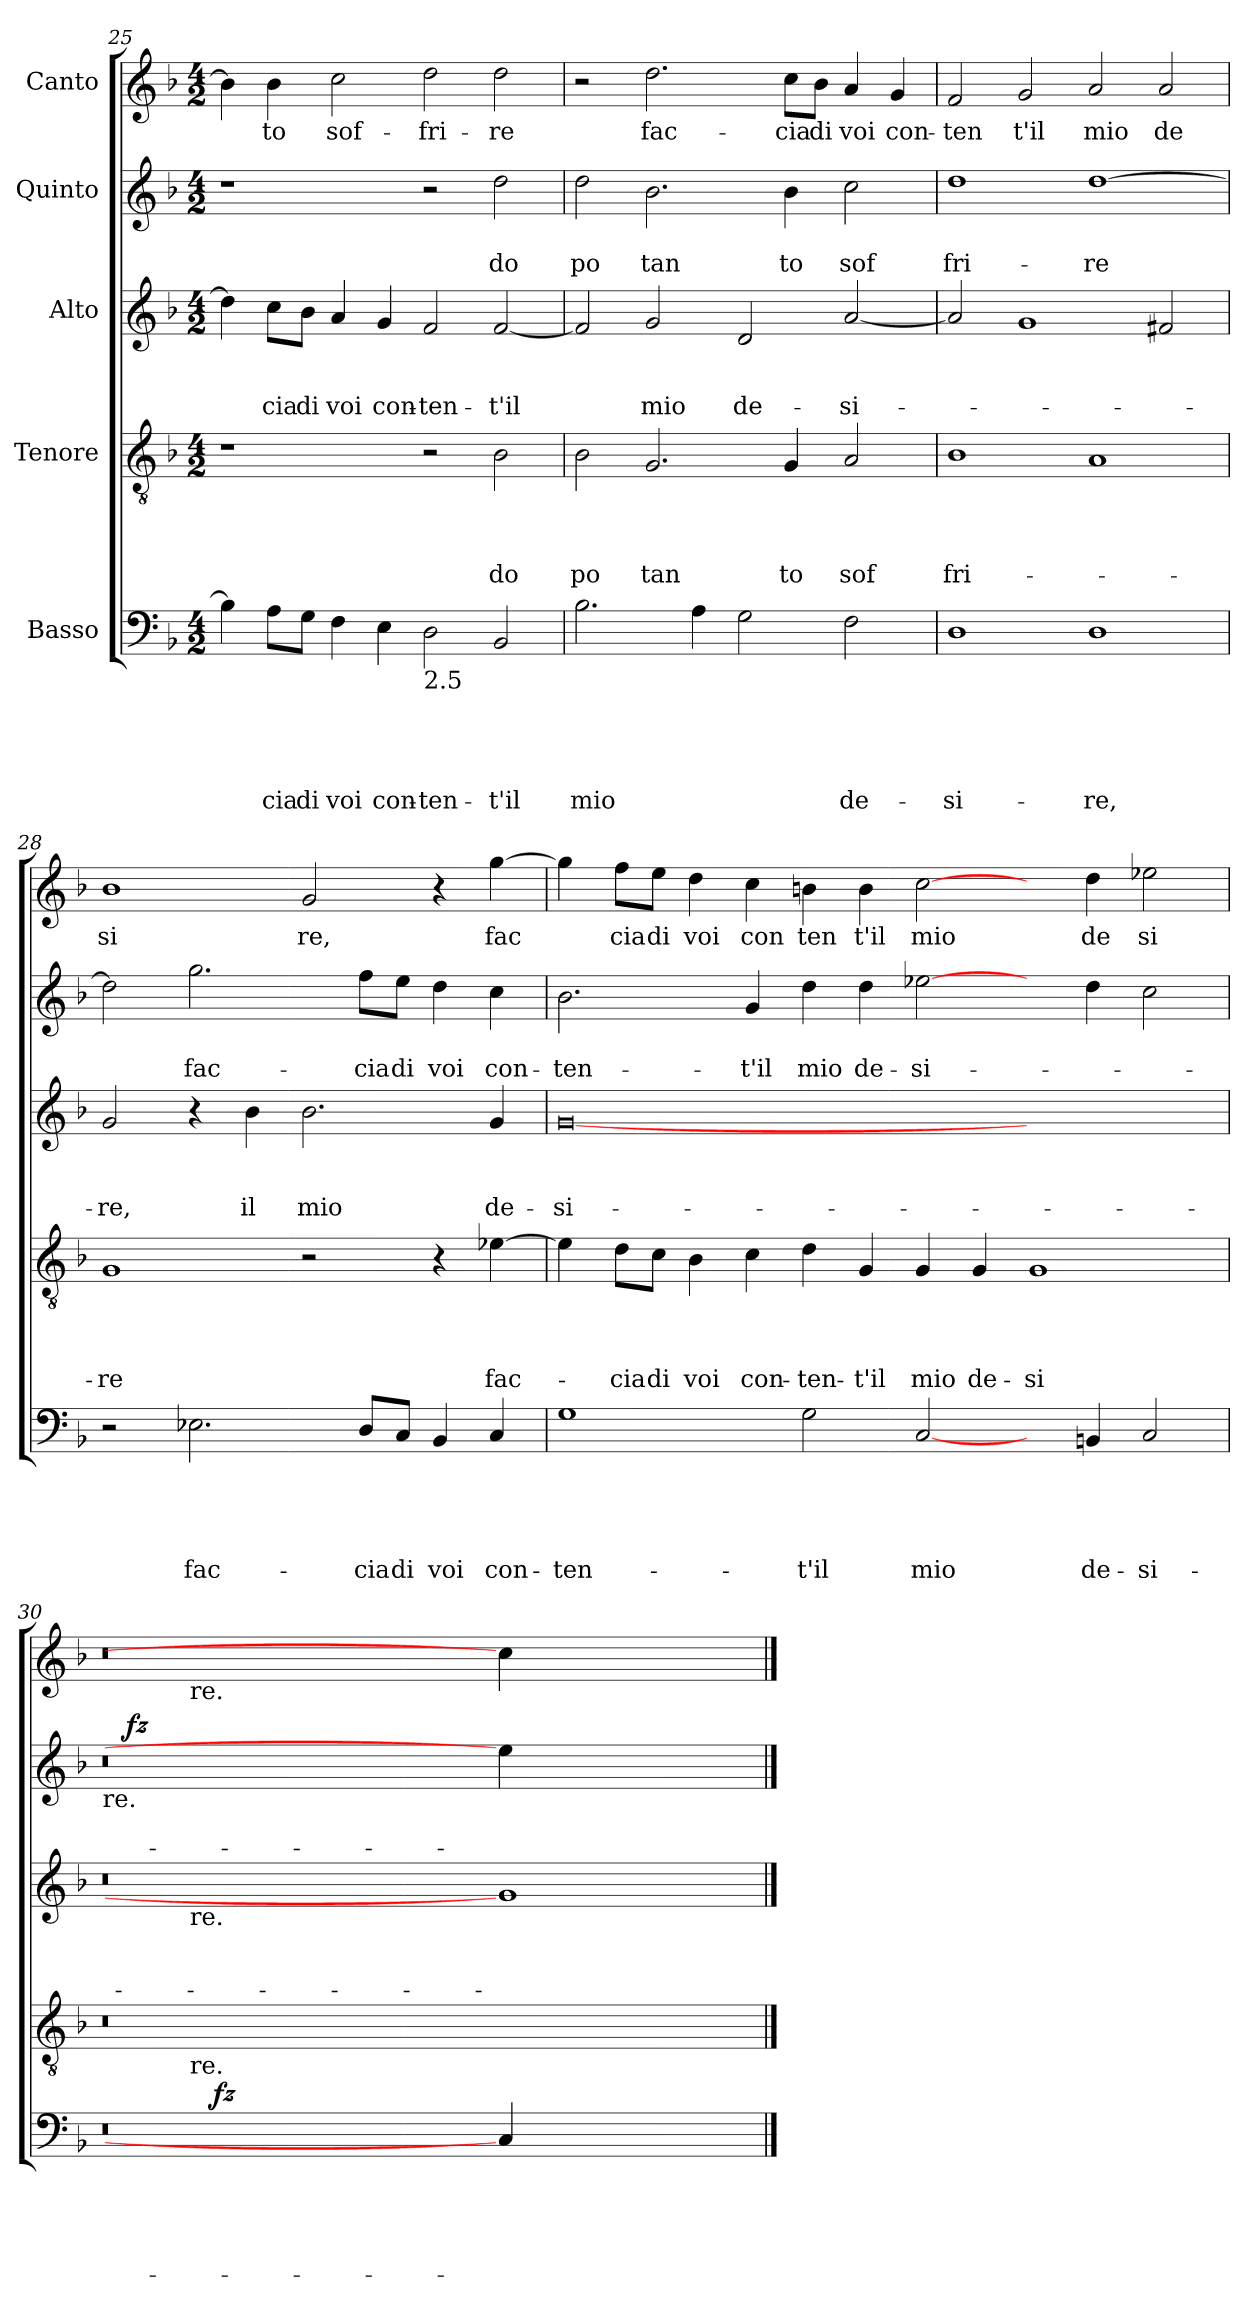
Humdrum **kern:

**kern	**text	**text	**text	**text	**text	**dynam	**kern	**text	**text	**text	**text	**kern	**text	**text	**text	**kern	**text	**text	**dynam	**kern	**text
*part5	*part5	*part5	*part5	*part5	*part5	*part5	*part4	*part4	*part4	*part4	*part4	*part3	*part3	*part3	*part3	*part2	*part2	*part2	*part2	*part1	*part1
*staff5	*staff5	*staff5	*staff5	*staff5	*staff5	*staff5	*staff4	*staff4	*staff4	*staff4	*staff4	*staff3	*staff3	*staff3	*staff3	*staff2	*staff2	*staff2	*staff2	*staff1	*staff1
*I"Basso	*	*	*	*	*	*	*I"Tenore	*	*	*	*	*I"Alto	*	*	*	*I"Quinto	*	*	*	*I"Canto	*
*clefF4	*	*	*	*	*	*	*clefGv2	*	*	*	*	*clefG2	*	*	*	*clefG2	*	*	*	*clefG2	*
*k[b-]	*	*	*	*	*	*	*k[b-]	*	*	*	*	*k[b-]	*	*	*	*k[b-]	*	*	*	*k[b-]	*
*F:	*	*	*	*	*	*	*F:	*	*	*	*	*F:	*	*	*	*F:	*	*	*	*F:	*
*M4/2	*	*	*	*	*	*	*M4/2	*	*	*	*	*M4/2	*	*	*	*M4/2	*	*	*	*M4/2	*
=25	=25	=25	=25	=25	=25	=25	=25	=25	=25	=25	=25	=25	=25	=25	=25	=25	=25	=25	=25	=25	=25
4B-\]	.	.	.	.	.	.	1r	.	.	.	.	4dd\]	.	.	.	1r	.	.	.	4b-\]	.
!	!	!	!	!	!LO:LY:b	!	!	!	!	!	!	!	!	!	!LO:LY:b	!	!	!	!	!	!LO:LY:b
8A\L	.	.	.	.	-cia	.	.	.	.	.	.	8cc\L	.	.	-cia	.	.	.	.	4b-\	-to
!	!	!	!	!	!LO:LY:b	!	!	!	!	!	!	!	!	!	!LO:LY:b	!	!	!	!	!	!
8G\J	.	.	.	.	di	.	.	.	.	.	.	8b-\J	.	.	di	.	.	.	.	.	.
!	!	!	!	!	!LO:LY:b	!	!	!	!	!	!	!	!	!	!LO:LY:b	!	!	!	!	!	!LO:LY:b
4F\	.	.	.	.	voi	.	.	.	.	.	.	4a/	.	.	voi	.	.	.	.	2cc\	sof-
!	!	!	!	!	!LO:LY:b	!	!	!	!	!	!	!	!	!	!LO:LY:b	!	!	!	!	!	!
4E\	.	.	.	.	con-	.	.	.	.	.	.	4g/	.	.	con-	.	.	.	.	.	.
!LO:TX:b:t=2.5	!	!	!	!	!	!	!	!	!	!	!	!	!	!	!	!	!	!	!	!	!
!	!	!	!	!	!LO:LY:b	!	!	!	!	!	!	!	!	!	!LO:LY:b	!	!	!	!	!	!LO:LY:b
2D\	.	.	.	.	-ten-	.	2r	.	.	.	.	2f/	.	.	-ten-	2r	.	.	.	2dd\	-fri-
!	!	!	!	!	!LO:LY:b	!	!	!	!	!	!LO:LY:b	!	!	!	!LO:LY:b	!	!	!LO:LY:b	!	!	!LO:LY:b
2BB-/	.	.	.	.	-t'il	.	2B-\	.	.	.	do	[<2f/	.	.	-t'il	2dd\	.	do	.	2dd\	-re
=26	=26	=26	=26	=26	=26	=26	=26	=26	=26	=26	=26	=26	=26	=26	=26	=26	=26	=26	=26	=26	=26
!	!	!	!	!	!LO:LY:b	!	!	!	!	!	!LO:LY:b	!	!	!	!	!	!	!LO:LY:b	!	!	!
2.B-\	.	.	.	.	mio	.	2B-\	.	.	.	po	2f/]	.	.	.	2dd\	.	po	.	2r	.
!	!	!	!	!	!	!	!	!	!	!	!LO:LY:b	!	!	!	!LO:LY:b	!	!	!LO:LY:b	!	!	!LO:LY:b
.	.	.	.	.	.	.	2.G/	.	.	.	tan	2g/	.	.	mio	2.b-\	.	tan	.	2.dd\	fac-
4A\	.	.	.	.	.	.	.	.	.	.	.	.	.	.	.	.	.	.	.	.	.
!	!	!	!	!	!	!	!	!	!	!	!	!	!	!	!LO:LY:b	!	!	!	!	!	!
2G\	.	.	.	.	.	.	.	.	.	.	.	2d/	.	.	de-	.	.	.	.	.	.
!	!	!	!	!	!	!	!	!	!	!	!LO:LY:b	!	!	!	!	!	!	!LO:LY:b	!	!	!LO:LY:b
.	.	.	.	.	.	.	4G/	.	.	.	to	.	.	.	.	4b-\	.	to	.	8cc\L	-cia
!	!	!	!	!	!	!	!	!	!	!	!	!	!	!	!	!	!	!	!	!	!LO:LY:b
.	.	.	.	.	.	.	.	.	.	.	.	.	.	.	.	.	.	.	.	8b-\J	di
!	!	!	!	!	!LO:LY:b	!	!	!	!	!	!LO:LY:b	!	!	!	!LO:LY:b	!	!	!LO:LY:b	!	!	!LO:LY:b
2F\	.	.	.	.	de-	.	2A/	.	.	.	sof	[>2a/	.	.	-si-	2cc\	.	sof	.	4a/	voi
!	!	!	!	!	!	!	!	!	!	!	!	!	!	!	!	!	!	!	!	!	!LO:LY:b
.	.	.	.	.	.	.	.	.	.	.	.	.	.	.	.	.	.	.	.	4g/	con-
!!LO:PB:g=z
=27	=27	=27	=27	=27	=27	=27	=27	=27	=27	=27	=27	=27	=27	=27	=27	=27	=27	=27	=27	=27	=27
!	!	!	!	!	!LO:LY:b	!	!	!	!	!	!LO:LY:b	!	!	!	!	!	!	!LO:LY:b	!	!	!LO:LY:b
1D	.	.	.	.	-si-	.	1B-	.	.	.	fri-	2a/]	.	.	.	1dd	.	fri-	.	2f/	-ten
!	!	!	!	!	!	!	!	!	!	!	!	!	!	!	!	!	!	!	!	!	!LO:LY:b
.	.	.	.	.	.	.	.	.	.	.	.	1g	.	.	.	.	.	.	.	2g/	t'il
!	!	!	!	!	!LO:LY:b	!	!	!	!	!	!	!	!	!	!	!	!	!LO:LY:b	!	!	!LO:LY:b
1D	.	.	.	.	-re,	.	1A	.	.	.	.	.	.	.	.	[>1dd	.	-re	.	2a/	mio
!	!	!	!	!	!	!	!	!	!	!	!	!	!	!	!	!	!	!	!	!	!LO:LY:b
.	.	.	.	.	.	.	.	.	.	.	.	2f#/	.	.	.	.	.	.	.	2a/	de
=28	=28	=28	=28	=28	=28	=28	=28	=28	=28	=28	=28	=28	=28	=28	=28	=28	=28	=28	=28	=28	=28
!	!	!	!	!	!	!	!	!	!	!	!LO:LY:b	!	!	!	!LO:LY:b	!	!	!	!	!	!LO:LY:b
2r	.	.	.	.	.	.	1G	.	.	.	-re	2g/	.	.	-re,	2dd\]	.	.	.	1b-	si
!	!	!	!	!	!LO:LY:b	!	!	!	!	!	!	!	!	!	!	!	!	!LO:LY:b	!	!	!
2.E-X\	.	.	.	.	fac-	.	.	.	.	.	.	4r	.	.	.	2.gg\	.	fac-	.	.	.
!	!	!	!	!	!	!	!	!	!	!	!	!	!	!	!LO:LY:b	!	!	!	!	!	!
.	.	.	.	.	.	.	.	.	.	.	.	4b-\	.	.	il	.	.	.	.	.	.
!	!	!	!	!	!	!	!	!	!	!	!	!	!	!	!LO:LY:b	!	!	!	!	!	!LO:LY:b
.	.	.	.	.	.	.	2r	.	.	.	.	2.b-\	.	.	mio	.	.	.	.	2g/	re,
!	!	!	!	!	!LO:LY:b	!	!	!	!	!	!	!	!	!	!	!	!	!LO:LY:b	!	!	!
8D/L	.	.	.	.	-cia	.	.	.	.	.	.	.	.	.	.	8ff\L	.	-cia	.	.	.
!	!	!	!	!	!LO:LY:b	!	!	!	!	!	!	!	!	!	!	!	!	!LO:LY:b	!	!	!
8C/J	.	.	.	.	di	.	.	.	.	.	.	.	.	.	.	8ee\J	.	di	.	.	.
!	!	!	!	!	!LO:LY:b	!	!	!	!	!	!	!	!	!	!	!	!	!LO:LY:b	!	!	!
4BB-/	.	.	.	.	voi	.	4r	.	.	.	.	.	.	.	.	4dd\	.	voi	.	4r	.
!	!	!	!	!	!LO:LY:b	!	!	!	!	!	!LO:LY:b	!	!	!	!LO:LY:b	!	!	!LO:LY:b	!	!	!LO:LY:b
4C/	.	.	.	.	con-	.	[>4e-X\	.	.	.	fac-	4g/	.	.	de-	4cc\	.	con-	.	[>4gg\	fac
=29	=29	=29	=29	=29	=29	=29	=29	=29	=29	=29	=29	=29	=29	=29	=29	=29	=29	=29	=29	=29	=29
!	!	!	!	!	!LO:LY:b	!	!	!	!	!	!	!	!	!	!LO:LY:b	!	!	!LO:LY:b	!	!	!
1G	.	.	.	.	-ten-	.	4e-\]	.	.	.	.	[0g	.	.	-si-	2.b-\	.	-ten-	.	4gg>\]	.
!	!	!	!	!	!	!	!	!	!	!	!LO:LY:b	!	!	!	!	!	!	!	!	!	!LO:LY:b
.	.	.	.	.	.	.	8d\L	.	.	.	-cia	.	.	.	.	.	.	.	.	8ff\L	cia
!	!	!	!	!	!	!	!	!	!	!	!LO:LY:b	!	!	!	!	!	!	!	!	!	!LO:LY:b
.	.	.	.	.	.	.	8c\J	.	.	.	di	.	.	.	.	.	.	.	.	8ee\J	di
!	!	!	!	!	!	!	!	!	!	!	!LO:LY:b	!	!	!	!	!	!	!	!	!	!LO:LY:b
.	.	.	.	.	.	.	4B-\	.	.	.	voi	.	.	.	.	.	.	.	.	4dd\	voi
!	!	!	!	!	!	!	!	!	!	!	!LO:LY:b	!	!	!	!	!	!	!LO:LY:b	!	!	!LO:LY:b
.	.	.	.	.	.	.	4c\	.	.	.	con-	.	.	.	.	4g/	.	-t'il	.	4cc\	con
!	!	!	!	!	!LO:LY:b	!	!	!	!	!	!LO:LY:b	!	!	!	!	!	!	!LO:LY:b	!	!	!LO:LY:b
2G\	.	.	.	.	-t'il	.	4d\	.	.	.	-ten-	.	.	.	.	4dd\	.	mio	.	4bn\	ten
!	!	!	!	!	!	!	!	!	!	!	!LO:LY:b	!	!	!	!	!	!	!LO:LY:b	!	!	!LO:LY:b
.	.	.	.	.	.	.	4G/	.	.	.	-t'il	.	.	.	.	4dd\	.	de-	.	4b\	t'il
!	!	!	!	!	!LO:LY:b	!	!	!	!	!	!LO:LY:b	!	!	!	!	!	!	!LO:LY:b	!	!	!LO:LY:b
[2C/	.	.	.	.	mio	.	4G/	.	.	.	mio	.	.	.	.	[2ee-X\	.	-si-	.	[2cc\	mio
!	!	!	!	!	!	!	!	!	!	!	!LO:LY:b	!	!	!	!	!	!	!	!	!	!
.	.	.	.	.	.	.	4G/	.	.	.	de-	.	.	.	.	.	.	.	.	.	.
!	!	!	!	!	!	!	!	!	!	!	!LO:LY:b	!	!	!	!	!	!	!	!	!	!
4ryy	.	.	.	.	.	.	1G	.	.	.	-si-	1ryy	.	.	.	4ryy	.	.	.	4ryy	.
!	!	!	!	!	!LO:LY:b	!	!	!	!	!	!	!	!	!	!	!	!	!	!	!	!LO:LY:b
4BBn/	.	.	.	.	de-	.	.	.	.	.	.	.	.	.	.	4dd\	.	.	.	4dd\	de
!	!	!	!	!	!LO:LY:b	!	!	!	!	!	!	!	!	!	!	!	!	!	!	!	!LO:LY:b
2C/	.	.	.	.	-si-	.	.	.	.	.	.	.	.	.	.	2cc\	.	.	.	2ee-X\	si
=30	=30	=30	=30	=30	=30	=30	=30	=30	=30	=30	=30	=30	=30	=30	=30	=30	=30	=30	=30	=30	=30
*^	*	*	*	*	*	*	*	*	*	*	*	*	*	*	*	*^	*	*	*	*	*
!	!	!	!	!	!	!	!	!	!	!	!	!	!	!	!	!	!LO:TX:b:t=re.	!	!	!	!	!	!
*	*^	*	*	*	*	*	*	*	*	*	*	*	*^	*	*	*	*	*	*	*	*	*^	*
0r	4ryy	4ryy	.	.	.	.	.	.	0r	.	.	.	.	0r	4ryy	.	.	.	0r	16ryy	.	.	.	0r	4ryy	.
!	!	!	!	!	!	!	!	!	!	!	!	!	!	!	!	!	!	!	!	!	!	!	!LO:DY:b	!	!	!
.	.	.	.	.	.	.	.	.	.	.	.	.	.	.	.	.	.	.	.	1ryy	.	.	fz	.	.	.
.	16.ryy	32ryy	.	.	.	.	.	.	.	.	.	.	.	.	32ryy	.	.	.	.	.	.	.	.	.	32ryy	.
!	!	!	!	!	!	!	!	!	!	!	!	!	!	!	!	!	!	!	!	!	!	!	!	!	!LO:TX:b:t=re.	!
!	!	!	!	!	!	!	!	!	!	!	!	!	!	!	!LO:TX:b:t=re.	!	!	!	!	!	!	!	!	!	!	!
!	!	!LO:TX:a:t=re.	!	!	!	!	!	!	!	!	!	!	!	!	!	!	!	!	!	!	!	!	!	!	!	!
.	.	1ryy	.	.	.	.	.	.	.	.	.	.	.	.	1ryy	.	.	.	.	.	.	.	.	.	1ryy	.
!	!	!	!	!	!	!	!	!LO:DY:a	!	!	!	!	!	!	!	!	!	!	!	!	!	!	!	!	!	!
.	1ryy	.	.	.	.	.	.	fz	.	.	.	.	.	.	.	.	.	.	.	.	.	.	.	.	.	.
.	.	.	.	.	.	.	.	.	.	.	.	.	.	.	.	.	.	.	.	1ryy	.	.	.	.	.	.
.	.	1ryy	.	.	.	.	.	.	.	.	.	.	.	.	1ryy	.	.	.	.	.	.	.	.	.	1ryy	.
.	1ryy	.	.	.	.	.	.	.	.	.	.	.	.	.	.	.	.	.	.	.	.	.	.	.	.	.
4C/]	.	.	.	.	.	.	.	.	1ryy	.	.	.	.	1g]	.	.	.	.	4ee-\]	.	.	.	.	4cc\]	.	.
.	.	.	.	.	.	.	.	.	.	.	.	.	.	.	.	.	.	.	.	2...ryy	.	.	.	.	.	.
2.ryy	.	.	.	.	.	.	.	.	.	.	.	.	.	.	.	.	.	.	2.ryy	.	.	.	.	2.ryy	.	.
.	.	2ryy	.	.	.	.	.	.	.	.	.	.	.	.	2ryy	.	.	.	.	.	.	.	.	.	2ryy	.
.	2ryy	.	.	.	.	.	.	.	.	.	.	.	.	.	.	.	.	.	.	.	.	.	.	.	.	.
.	.	8..ryy	.	.	.	.	.	.	.	.	.	.	.	.	8..ryy	.	.	.	.	.	.	.	.	.	8..ryy	.
.	8ryy	.	.	.	.	.	.	.	.	.	.	.	.	.	.	.	.	.	.	.	.	.	.	.	.	.
.	32ryy	.	.	.	.	.	.	.	.	.	.	.	.	.	.	.	.	.	.	.	.	.	.	.	.	.
*	*	*	*	*	*	*	*	*	*	*	*	*	*	*v	*v	*	*	*	*	*	*	*	*	*v	*v	*
*v	*v	*v	*	*	*	*	*	*	*	*	*	*	*	*	*	*	*	*v	*v	*	*	*	*	*
==	==	==	==	==	==	==	==	==	==	==	==	==	==	==	==	==	==	==	==	==	==
*-	*-	*-	*-	*-	*-	*-	*-	*-	*-	*-	*-	*-	*-	*-	*-	*-	*-	*-	*-	*-	*-
